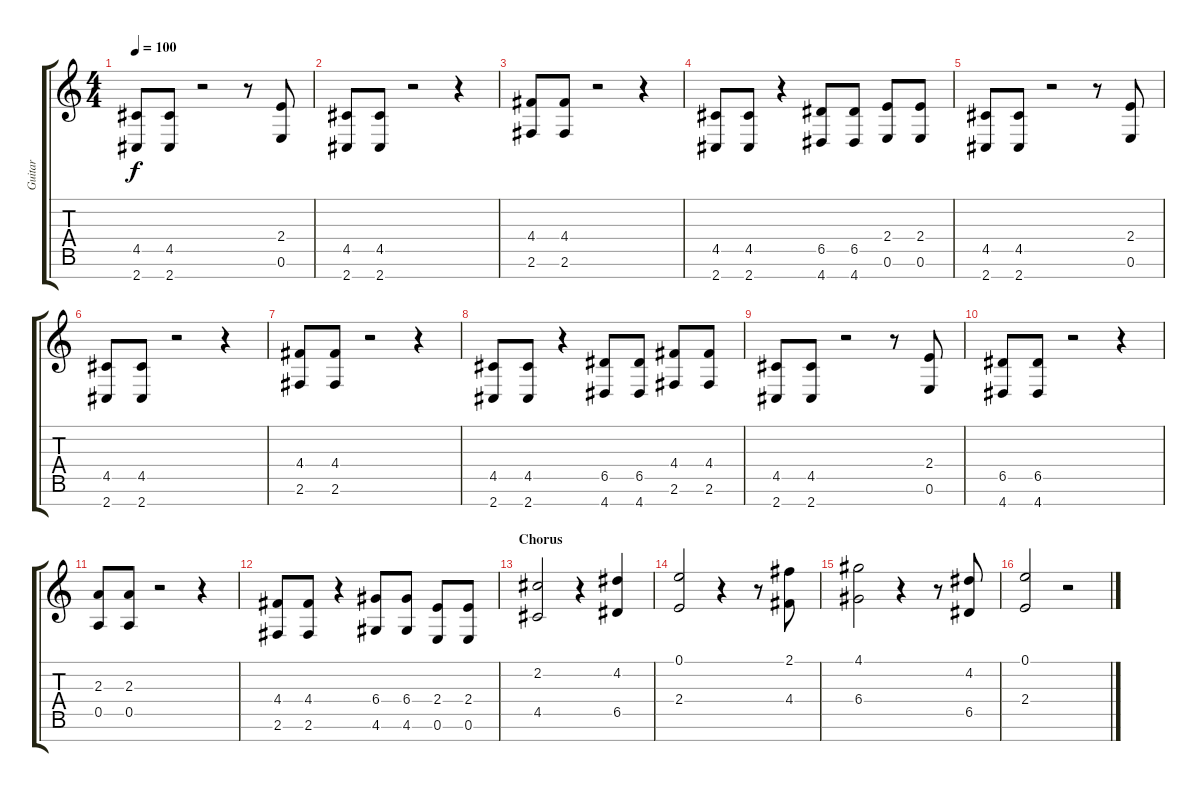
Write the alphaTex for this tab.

\track ("Guitar" "Guitar") {instrument distortionguitar}
\staff {score tabs}
\tuning (E4 B3 G3 D3 A2 E2 B1) {hide}
\ts (4 4)
\tempo 100
\clef g2
\ks c
(4.5 2.7).8{dy f} (4.5 2.7).8 r.2 r.8 (2.4 0.6).8 |
(4.5 2.7).8 (4.5 2.7).8 r.2 r.4 |
(4.4 2.6).8 (4.4 2.6).8 r.2 r.4 |
(4.5 2.7).8 (4.5 2.7).8 r.4 (6.5 4.7).8 (6.5 4.7).8 (2.4 0.6).8 (2.4 0.6).8 |
(4.5 2.7).8 (4.5 2.7).8 r.2 r.8 (2.4 0.6).8 |
(4.5 2.7).8 (4.5 2.7).8 r.2 r.4 |
(4.4 2.6).8 (4.4 2.6).8 r.2 r.4 |
(4.5 2.7).8 (4.5 2.7).8 r.4 (6.5 4.7).8 (6.5 4.7).8 (4.4 2.6).8 (4.4 2.6).8 |
(4.5 2.7).8 (4.5 2.7).8 r.2 r.8 (2.4 0.6).8 |
(6.5 4.7).8 (6.5 4.7).8 r.2 r.4 |
(2.3 0.5).8 (2.3 0.5).8 r.2 r.4 |
(4.4 2.6).8 (4.4 2.6).8 r.4 (6.4 4.6).8 (6.4 4.6).8 (2.4 0.6).8 (2.4 0.6).8 |
\section ("" "Chorus")
(2.2 4.5).2 r.4 (4.2 6.5).4 |
(0.1 2.4).2 r.4 r.8 (2.1 4.4).8 |
(4.1 6.4).2 r.4 r.8 (4.2 6.5).8 |
(0.1 2.4).2 r.2
